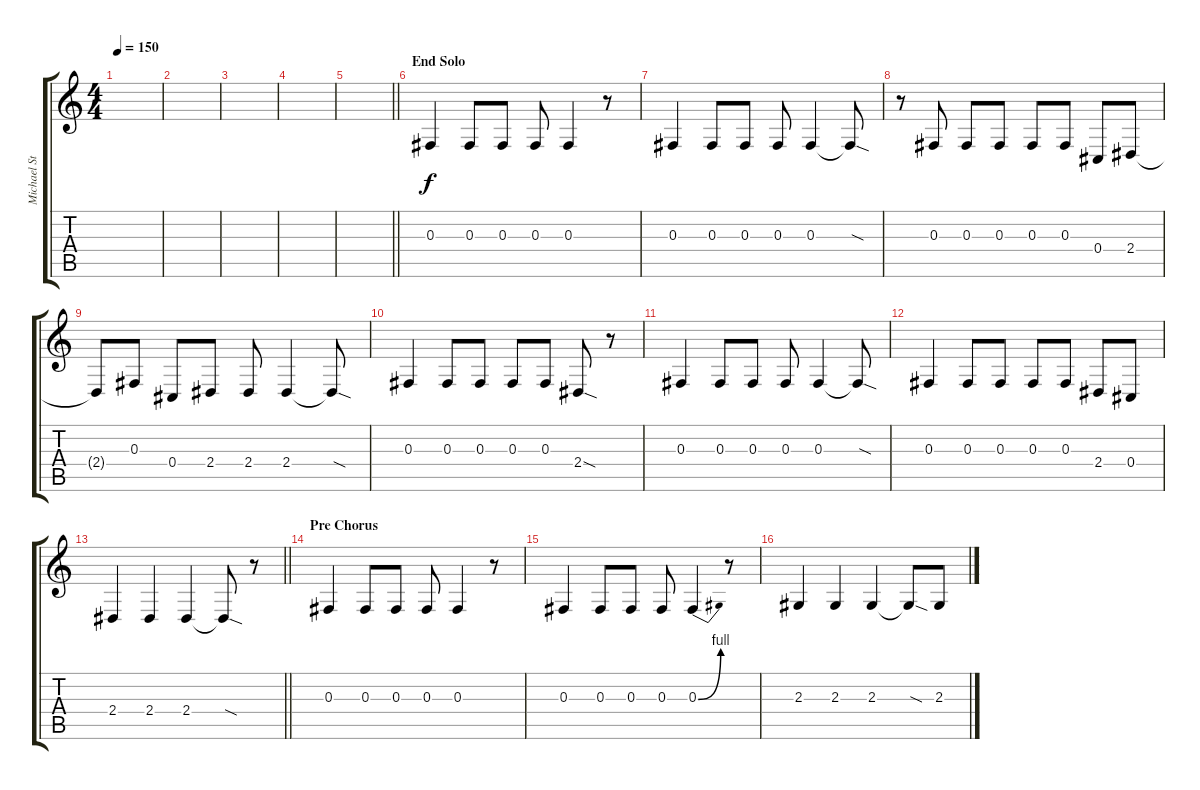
\track ("Michael Starr" "Michael St") {instrument cello}
\staff {score tabs}
\tuning (Eb4 Bb3 Gb3 Db3 Ab2 Eb2) {hide}
\ts (4 4)
\tempo 150
\clef g2
\ks c
|
|
|
|
\barLineRight lightlight
|
\section ("" "End Solo")
0.3.4 0.3.8 0.3.8 0.3.8 0.3.4 r.8 |
0.3.4 0.3.8 0.3.8 0.3.8 0.3.4 0.3{sod t}.8 |
r.8 0.3.8 0.3.8 0.3.8 0.3.8 0.3.8 0.4.8 2.4.8 |
2.4{t}.8 0.3.8 0.4.8 2.4.8 2.4.8 2.4.4 2.4{sod t}.8 |
0.3.4 0.3.8 0.3.8 0.3.8 0.3.8 2.4{sod}.8 r.8 |
0.3.4 0.3.8 0.3.8 0.3.8 0.3.4 0.3{sod t}.8 |
0.3.4 0.3.8 0.3.8 0.3.8 0.3.8 2.4.8 0.4.8 |
\barLineRight lightlight
2.4.4 2.4.4 2.4.4 2.4{sod t}.8 r.8 |
\section ("" "Pre Chorus")
0.3.4 0.3.8 0.3.8 0.3.8 0.3.4 r.8 |
0.3.4 0.3.8 0.3.8 0.3.8 0.3{be (bend 0 0 60 4)}.4 r.8 |
2.3.4 2.3.4 2.3.4 2.3{sod t}.8 2.3.8
